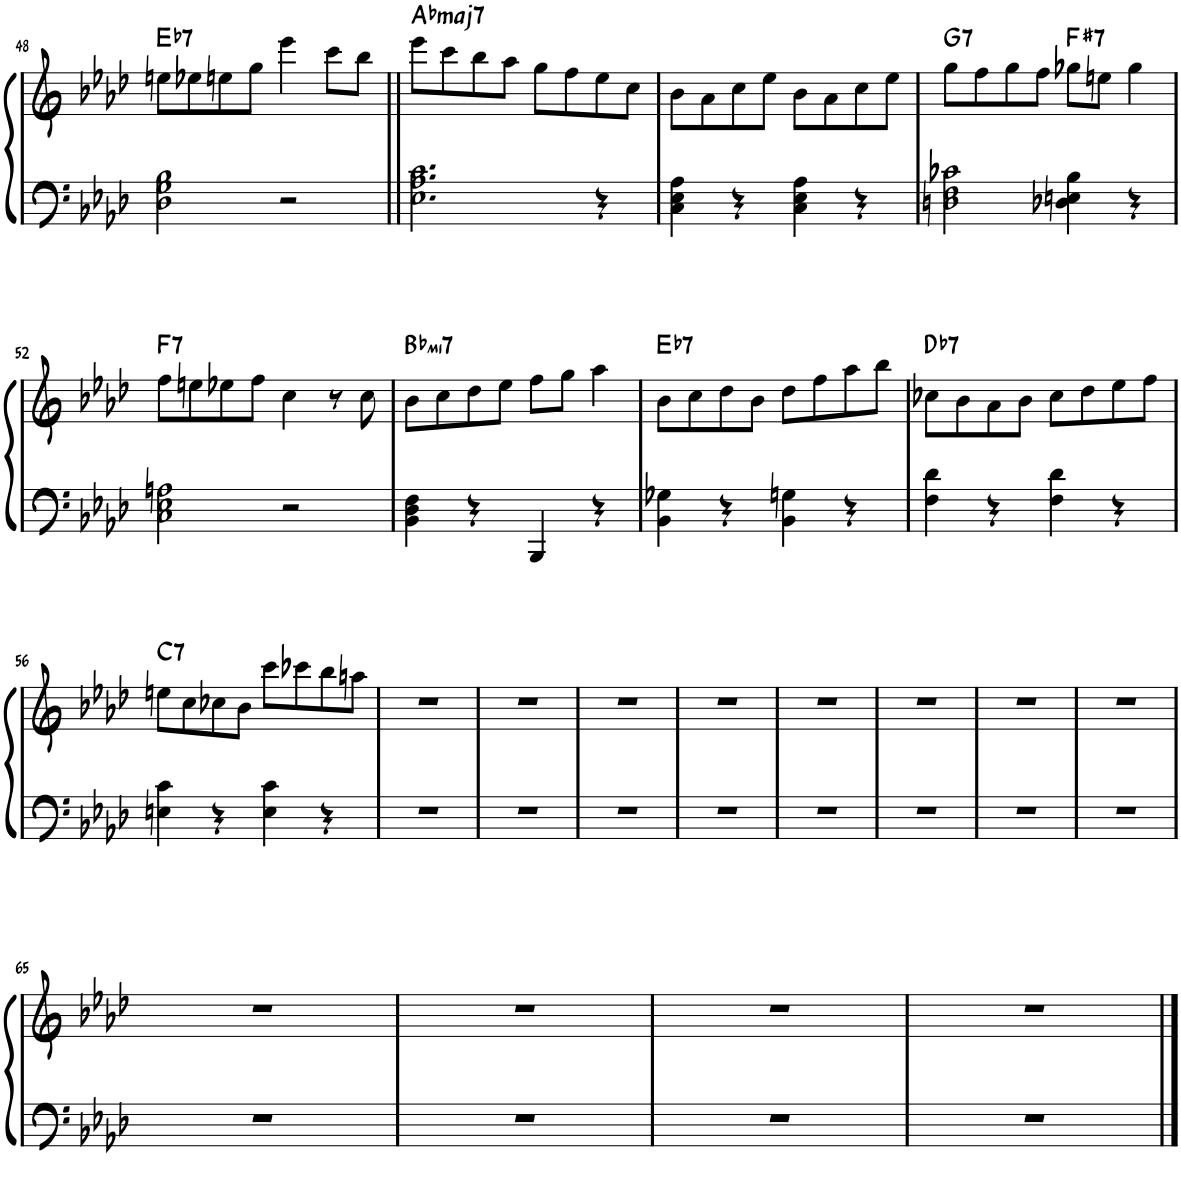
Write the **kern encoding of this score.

**kern	**kern	**harte
*part1	*part1	*part1
*staff2	*staff1	*
*I"Piano	*	*
*I'Pno.	*	*
!!LO:PB:g=z
*clefF4	*clefG2	*
*k[b-e-a-d-]	*k[b-e-a-d-]	*
*M4/4	*M4/4	*
=48	=48	=48
!	!	!LO:H:kt=7
2D-\ 2G\ 2B-\	8een\L	Eb:7
.	8ee-X\	.
.	8een\	.
.	8gg\J	.
2r	4eee-\	.
.	8ccc\L	.
.	8bb-\J	.
=49||	=49||	=49||
!	!	!LO:H:kt=maj7
2.E-\ 2.A-\ 2.c\	8eee-\L	Ab:maj7
.	8ccc\	.
.	8bb-\	.
.	8aa-\J	.
.	8gg\L	.
.	8ff\	.
4r	8ee-\	.
.	8cc\J	.
=50	=50	=50
4C\ 4E-\ 4A-\	8b-\L	.
.	8a-\	.
4r	8cc\	.
.	8ee-\J	.
4C\ 4E-\ 4A-\	8b-\L	.
.	8a-\	.
4r	8cc\	.
.	8ee-\J	.
=51	=51	=51
!	!	!LO:H:kt=7
2Dn\ 2F\ 2c-X\	8gg\L	G:7
.	8ff\	.
.	8gg\	.
.	8ff\J	.
!	!	!LO:H:kt=7
4D-X\ 4En\ 4B-\	8gg-X\L	F#:7
.	8een\J	.
4r	4gg-\	.
!!LO:LB:g=z
=52	=52	=52
!	!	!LO:H:kt=7
2C\ 2E-\ 2An\	8ff\L	F:7
.	8een\	.
.	8ee-X\	.
.	8ff\J	.
2r	4cc\	.
.	8r	.
.	8cc\	.
=53	=53	=53
!	!	!LO:H:kt=mi7
4BB-\ 4D-\ 4F\	8b-\L	Bb:min7
.	8cc\	.
4r	8dd-\	.
.	8ee-\J	.
4BBB-/	8ff\L	.
.	8gg\J	.
4r	4aa-\	.
=54	=54	=54
!	!	!LO:H:kt=7
4BB-\ 4G-X\	8b-\L	Eb:7
.	8cc\	.
4r	8dd-\	.
.	8b-\J	.
4BB-\ 4Gn\	8dd-\L	.
.	8ff\	.
4r	8aa-\	.
.	8bb-\J	.
=55	=55	=55
!	!	!LO:H:kt=7
4F\ 4d-\	8cc-X\L	Db:7
.	8b-\	.
4r	8a-\	.
.	8b-\J	.
4F\ 4d-\	8cc-\L	.
.	8dd-\	.
4r	8ee-\	.
.	8ff\J	.
!!LO:LB:g=z
=56	=56	=56
!	!	!LO:H:kt=7
4En\ 4c\	8een\L	C:7
.	8cc\	.
4r	8cc-X\	.
.	8b-\J	.
4E\ 4c\	8ccc\L	.
.	8ccc-X\	.
4r	8bb-\	.
.	8aan\J	.
=57	=57	=57
1r	1r	.
=58	=58	=58
1r	1r	.
=59	=59	=59
1r	1r	.
=60	=60	=60
1r	1r	.
=61	=61	=61
1r	1r	.
=62	=62	=62
1r	1r	.
=63	=63	=63
1r	1r	.
=64	=64	=64
1r	1r	.
!!LO:LB:g=z
=65	=65	=65
1r	1r	.
=66	=66	=66
1r	1r	.
=67	=67	=67
1r	1r	.
=68	=68	=68
1r	1r	.
==	==	==
*-	*-	*-
